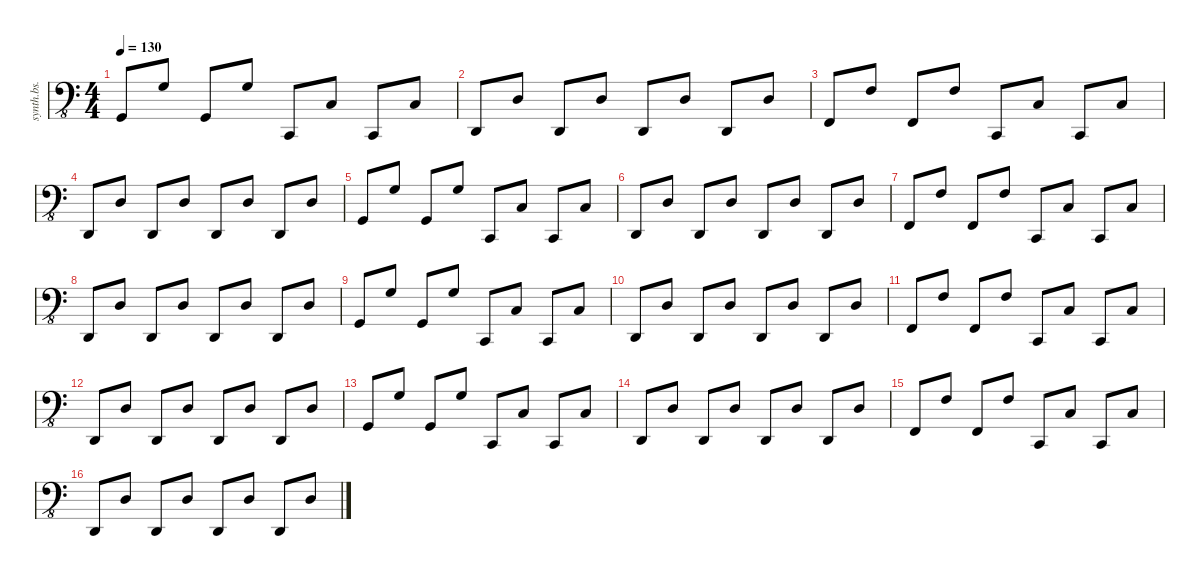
\defaultSystemsLayout 4
\hideDynamics
\bracketExtendMode nobrackets
\otherSystemsTrackNameOrientation horizontal
\track ("Synth 2-LH" "synth.bs.") {defaultSystemsLayout 4 instrument synthbass1}
\staff {score}
\tuning (G2 D2 A1 E1 B0)
\displaytranspose 0
\ts (4 4)
\tempo 130
\clef f4
\ottava 8vb
\ks c
3.4.8{dy f beam Up} 5.2.8{beam Up} 3.4.8{beam Up} 5.2.8{beam Up} 1.5.8{beam Up} 3.3.8{beam Up} 1.5.8{beam Up} 3.3.8{beam Up} |
3.5.8{beam Up} 5.3.8{beam Up} 3.5.8{beam Up} 5.3.8{beam Up} 3.5.8{beam Up} 5.3.8{beam Up} 3.5.8{beam Up} 5.3.8{beam Up} |
1.4.8{beam Up} 3.2.8{beam Up} 1.4.8{beam Up} 3.2.8{beam Up} 1.5.8{beam Up} 3.3.8{beam Up} 1.5.8{beam Up} 3.3.8{beam Up} |
3.5.8{beam Up} 5.3.8{beam Up} 3.5.8{beam Up} 5.3.8{beam Up} 3.5.8{beam Up} 5.3.8{beam Up} 3.5.8{beam Up} 5.3.8{beam Up} |
3.4.8{beam Up} 5.2.8{beam Up} 3.4.8{beam Up} 5.2.8{beam Up} 1.5.8{beam Up} 3.3.8{beam Up} 1.5.8{beam Up} 3.3.8{beam Up} |
3.5.8{beam Up} 5.3.8{beam Up} 3.5.8{beam Up} 5.3.8{beam Up} 3.5.8{beam Up} 5.3.8{beam Up} 3.5.8{beam Up} 5.3.8{beam Up} |
1.4.8{beam Up} 3.2.8{beam Up} 1.4.8{beam Up} 3.2.8{beam Up} 1.5.8{beam Up} 3.3.8{beam Up} 1.5.8{beam Up} 3.3.8{beam Up} |
3.5.8{beam Up} 5.3.8{beam Up} 3.5.8{beam Up} 5.3.8{beam Up} 3.5.8{beam Up} 5.3.8{beam Up} 3.5.8{beam Up} 5.3.8{beam Up} |
3.4.8{beam Up} 5.2.8{beam Up} 3.4.8{beam Up} 5.2.8{beam Up} 1.5.8{beam Up} 3.3.8{beam Up} 1.5.8{beam Up} 3.3.8{beam Up} |
3.5.8{beam Up} 5.3.8{beam Up} 3.5.8{beam Up} 5.3.8{beam Up} 3.5.8{beam Up} 5.3.8{beam Up} 3.5.8{beam Up} 5.3.8{beam Up} |
1.4.8{beam Up} 3.2.8{beam Up} 1.4.8{beam Up} 3.2.8{beam Up} 1.5.8{beam Up} 3.3.8{beam Up} 1.5.8{beam Up} 3.3.8{beam Up} |
3.5.8{beam Up} 5.3.8{beam Up} 3.5.8{beam Up} 5.3.8{beam Up} 3.5.8{beam Up} 5.3.8{beam Up} 3.5.8{beam Up} 5.3.8{beam Up} |
3.4.8{beam Up} 5.2.8{beam Up} 3.4.8{beam Up} 5.2.8{beam Up} 1.5.8{beam Up} 3.3.8{beam Up} 1.5.8{beam Up} 3.3.8{beam Up} |
3.5.8{beam Up} 5.3.8{beam Up} 3.5.8{beam Up} 5.3.8{beam Up} 3.5.8{beam Up} 5.3.8{beam Up} 3.5.8{beam Up} 5.3.8{beam Up} |
1.4.8{beam Up} 3.2.8{beam Up} 1.4.8{beam Up} 3.2.8{beam Up} 1.5.8{beam Up} 3.3.8{beam Up} 1.5.8{beam Up} 3.3.8{beam Up} |
3.5.8{beam Up} 5.3.8{beam Up} 3.5.8{beam Up} 5.3.8{beam Up} 3.5.8{beam Up} 5.3.8{beam Up} 3.5.8{beam Up} 5.3.8{beam Up}
